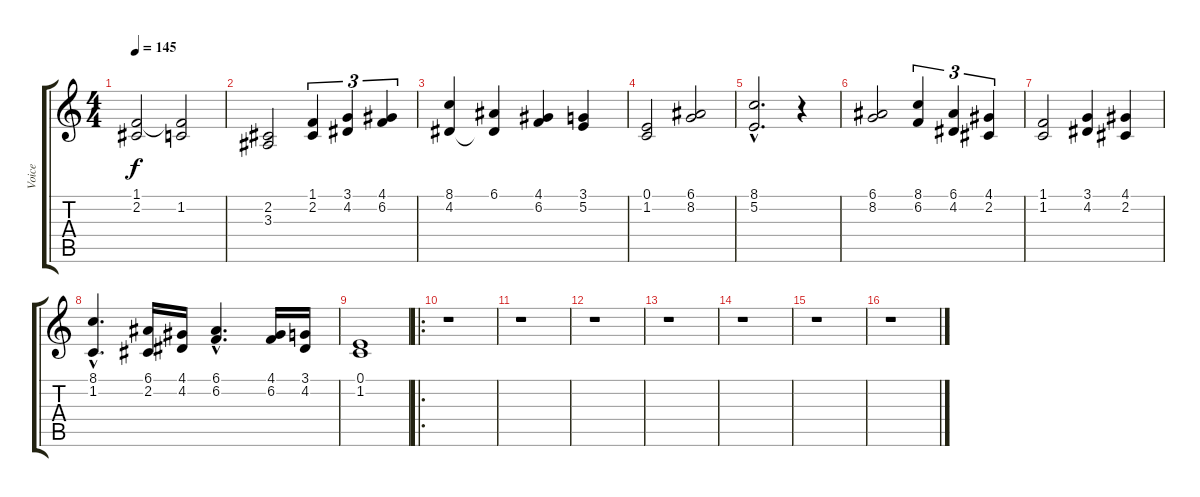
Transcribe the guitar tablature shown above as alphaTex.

\track ("Voice" "Voice") {instrument pad4choir}
\staff {score tabs}
\tuning (E4 B3 G3 D3 A2 E2) {hide}
\ts (4 4)
\tempo 145
\clef g2
\ks c
(1.1 2.2).2{dy f} (1.1{t} 1.2).2 |
(2.2 3.3).2 (1.1 2.2).4{tu (3 2)} (3.1 4.2).4{tu (3 2)} (4.1 6.2).4{tu (3 2)} |
(8.1 4.2).4 (6.1 4.2{t}).4 (4.1 6.2).4 (3.1 5.2).4 |
(0.1 1.2).2 (6.1 8.2).2 |
(8.1{hac} 5.2{hac}).2{d} r.4 |
(6.1 8.2).2 (8.1 6.2).4{tu (3 2)} (6.1 4.2).4{tu (3 2)} (4.1 2.2).4{tu (3 2)} |
(1.1 1.2).2 (3.1 4.2).4 (4.1 2.2).4 |
(8.1{hac} 1.2{hac}).4{d} (6.1 2.2).16 (4.1 4.2).16 (6.1{hac} 6.2{hac}).4{d} (4.1 6.2).16 (3.1 4.2).16 |
(0.1 1.2).1 |
\ro
r.1 |
r.1 |
r.1 |
r.1 |
r.1 |
r.1 |
r.1
